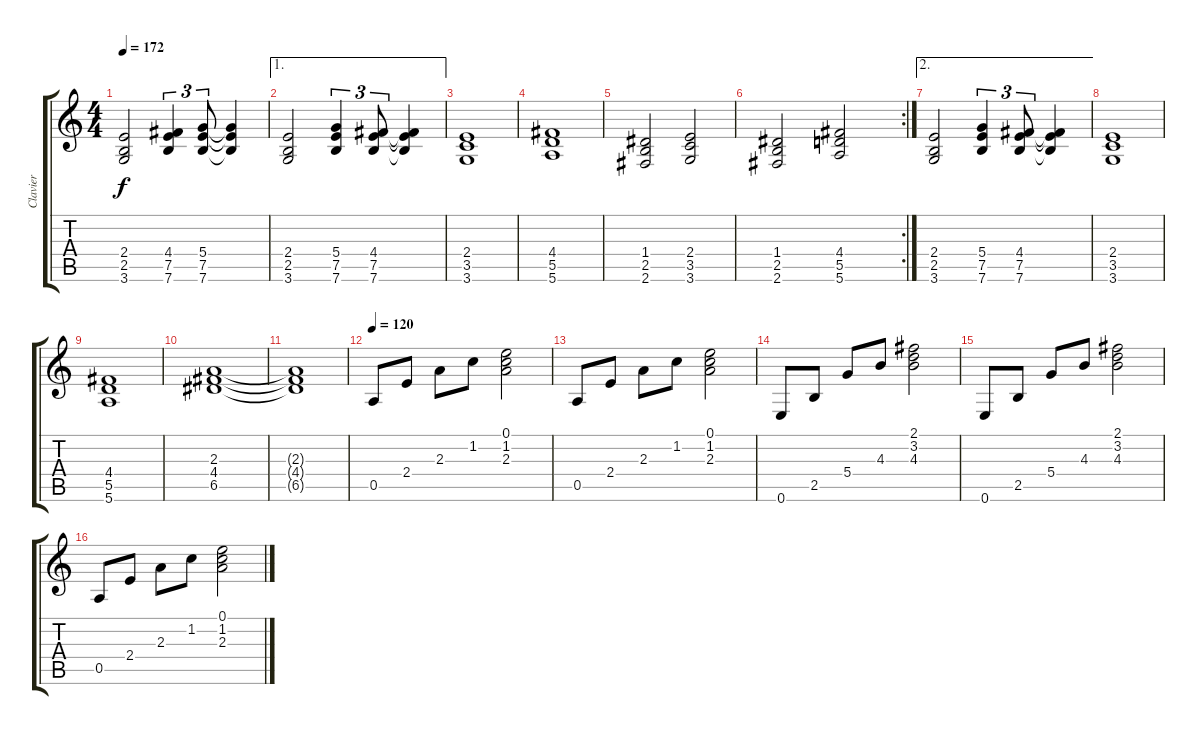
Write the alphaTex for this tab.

\track ("Clavier" "Clavier") {instrument lead7fifths}
\staff {score tabs}
\tuning (E5 B4 G4 D4 A3 E3) {hide}
\ts (4 4)
\tempo 172
\clef g2
\ks c
(2.4 2.5 3.6).2{dy f} (4.4 7.5 7.6).4{tu (3 2)} (5.4 7.5 7.6).8{tu (3 2)} (5.4{t} 7.5{t} 7.6{t}).4 |
\ae 1
(2.4 2.5 3.6).2 (5.4 7.5 7.6).4{tu (3 2)} (4.4 7.5 7.6).8{tu (3 2)} (4.4{t} 7.5{t} 7.6{t}).4 |
(2.4 3.5 3.6).1 |
(4.4 5.5 5.6).1 |
(1.4 2.5 2.6).2 (2.4 3.5 3.6).2 |
\rc 2
(1.4 2.5 2.6).2 (4.4 5.5 5.6).2 |
\ae 2
(2.4 2.5 3.6).2 (5.4 7.5 7.6).4{tu (3 2)} (4.4 7.5 7.6).8{tu (3 2)} (4.4{t} 7.5{t} 7.6{t}).4 |
(2.4 3.5 3.6).1 |
(4.4 5.5 5.6).1 |
(2.3 4.4 6.5).1 |
(2.3{t} 4.4{t} 6.5{t}).1 |
\tempo 120
0.5.8{volume 10 instrument lead7fifths} 2.4.8 2.3.8 1.2.8 (0.1 1.2 2.3).2 |
0.5.8 2.4.8 2.3.8 1.2.8 (0.1 1.2 2.3).2 |
0.6.8 2.5.8 5.4.8 4.3.8 (2.1 3.2 4.3).2 |
0.6.8 2.5.8 5.4.8 4.3.8 (2.1 3.2 4.3).2 |
0.5.8 2.4.8 2.3.8 1.2.8 (0.1 1.2 2.3).2
